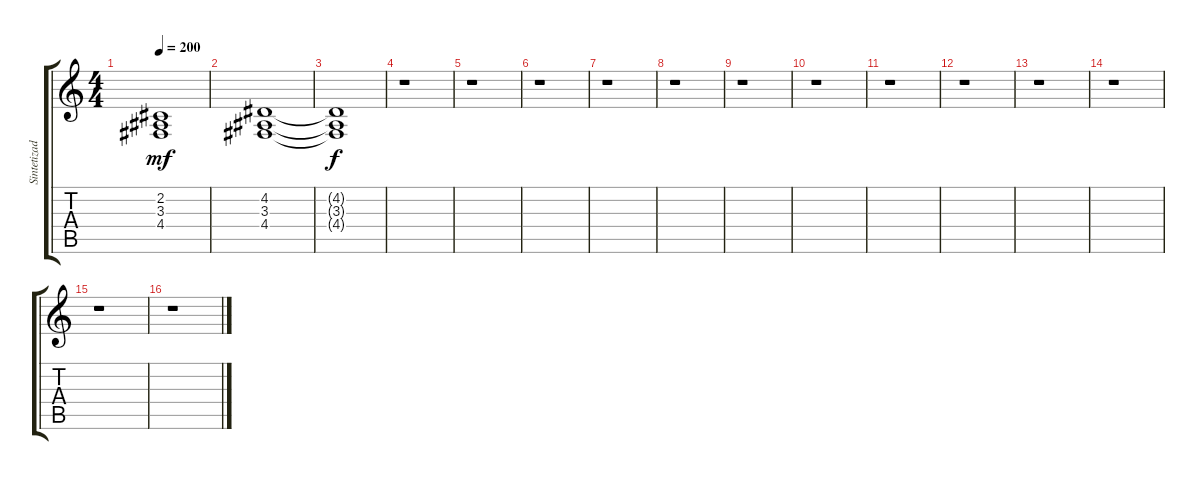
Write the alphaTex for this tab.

\track ("Sintetizador 4" "Sintetizad") {instrument brightacousticpiano}
\staff {score tabs}
\tuning (E4 B3 G3 D3 A2 E2) {hide}
\ts (4 4)
\tempo 200
\clef g2
\ks c
(2.2 3.3 4.4).1{dy mf} |
(4.2 3.3 4.4).1 |
(4.2{t} 3.3{t} 4.4{t}).1{dy f} |
r.1 |
r.1 |
r.1 |
r.1 |
r.1 |
r.1 |
r.1 |
r.1 |
r.1 |
r.1 |
r.1 |
r.1 |
r.1
